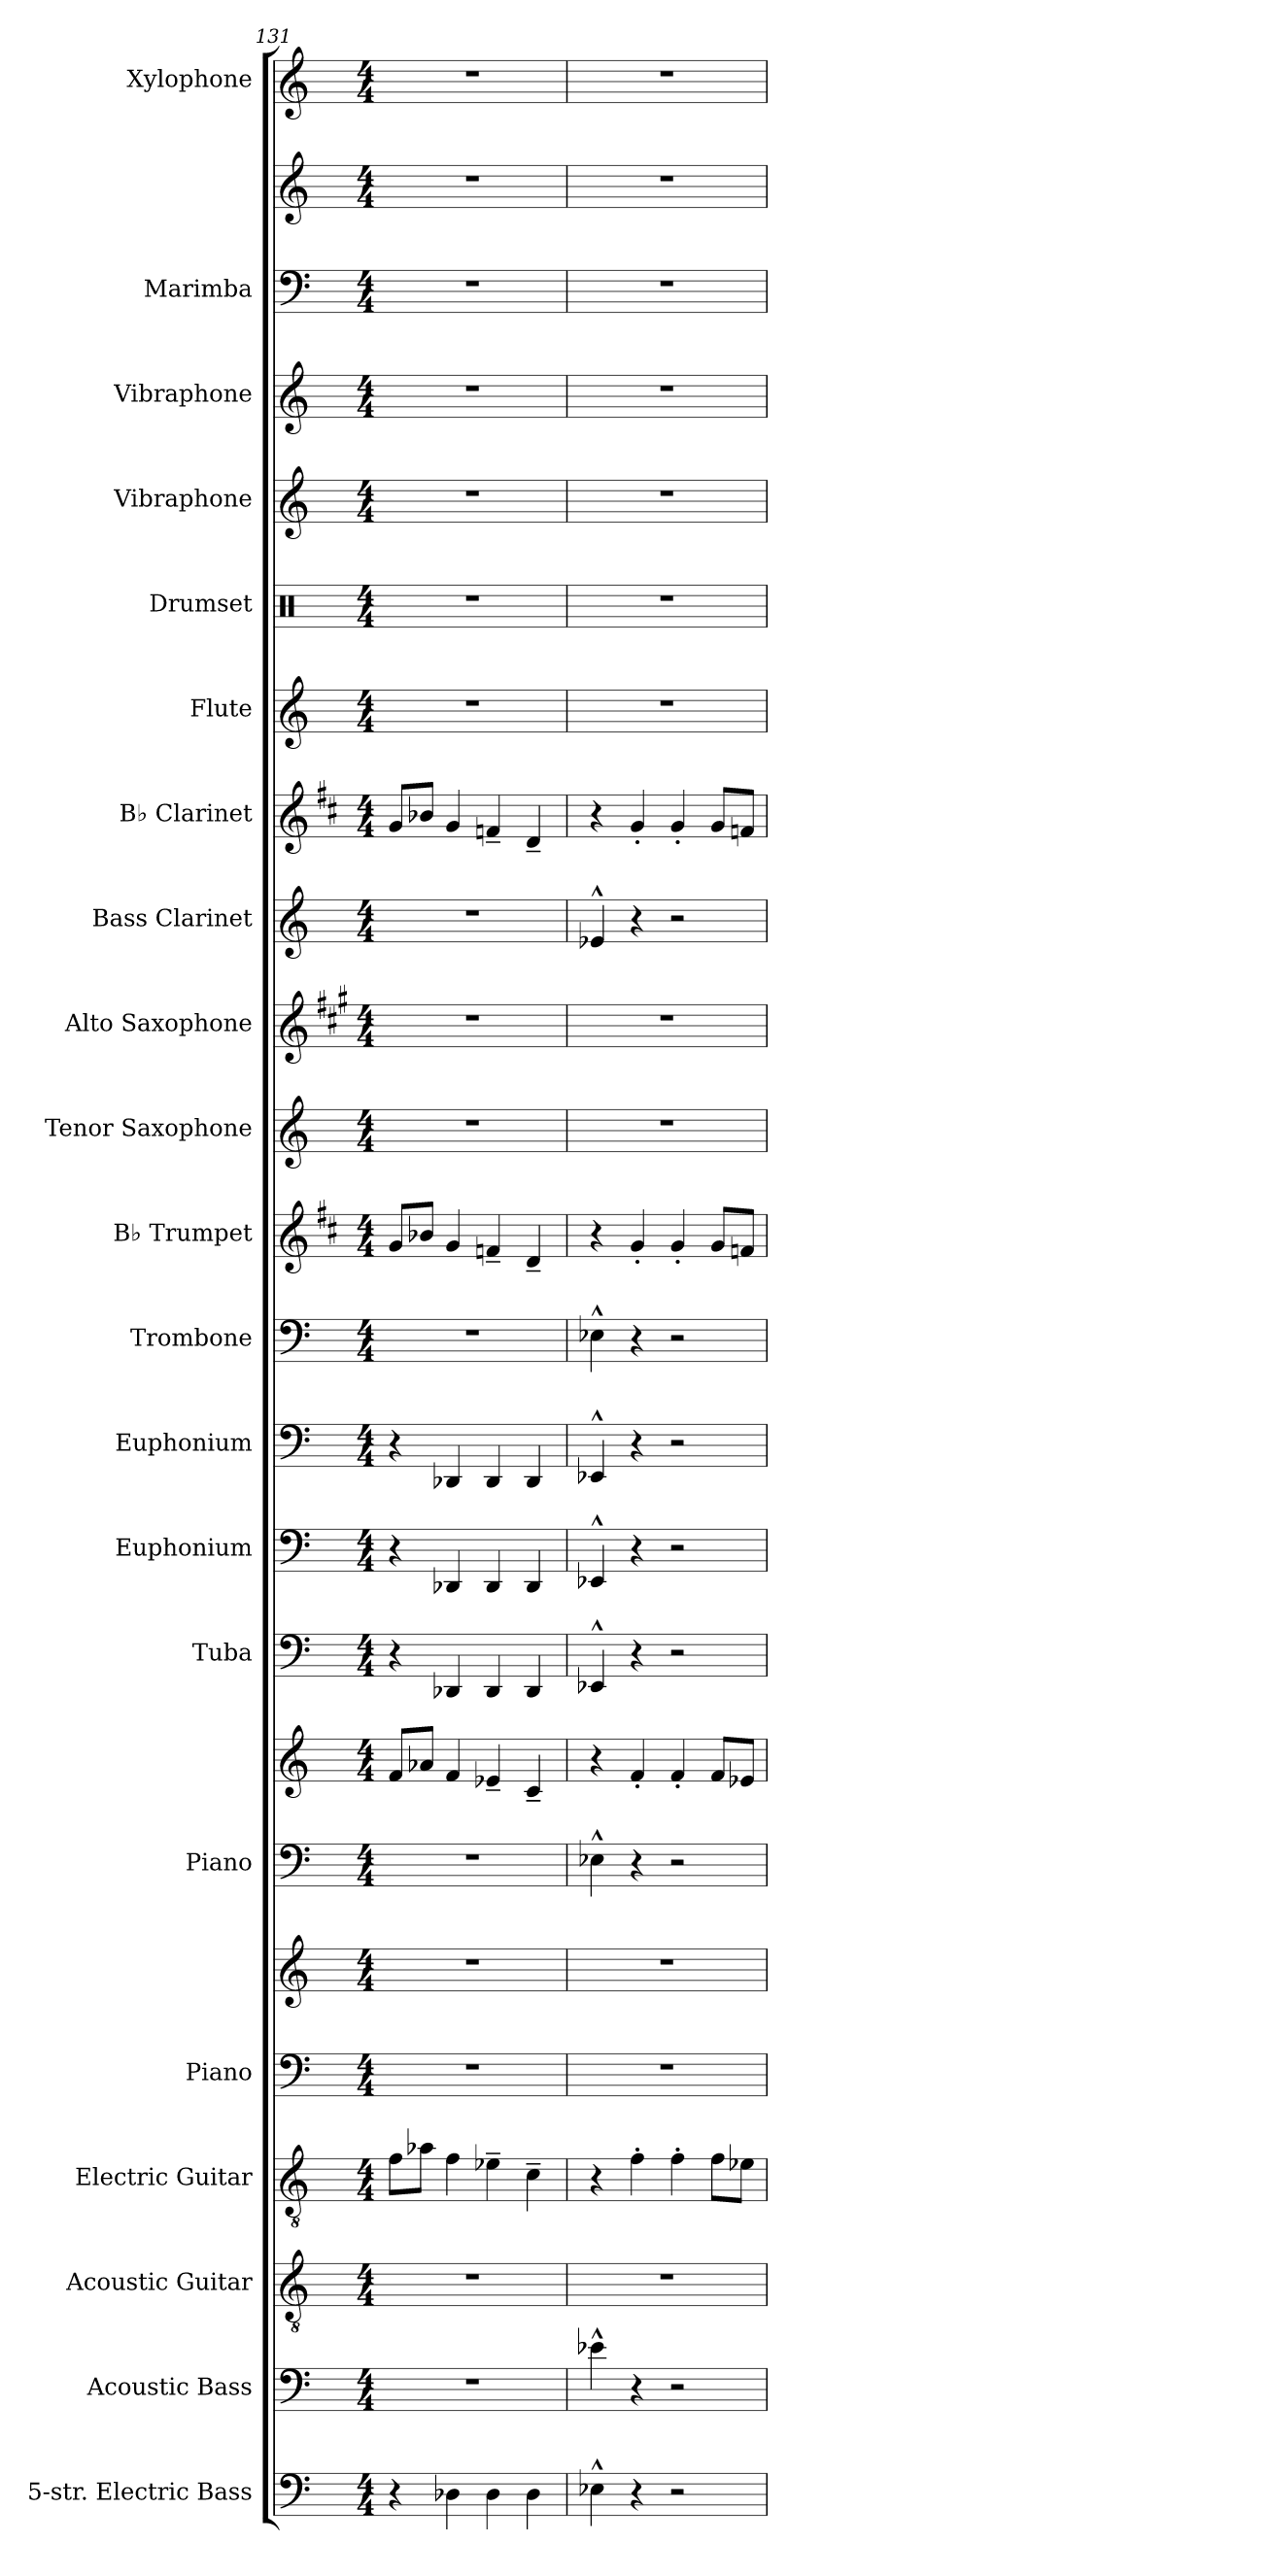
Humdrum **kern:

**kern	**kern	**kern	**kern	**kern	**kern	**kern	**kern	**kern	**kern	**kern	**kern	**kern	**kern	**kern	**kern	**kern	**kern	**kern	**kern	**kern	**kern	**kern	**kern
*part21	*part20	*part19	*part18	*part17	*part17	*part16	*part16	*part15	*part14	*part13	*part12	*part11	*part10	*part9	*part8	*part7	*part6	*part5	*part4	*part3	*part2	*part2	*part1
*staff24	*staff23	*staff22	*staff21	*staff20	*staff19	*staff18	*staff17	*staff16	*staff15	*staff14	*staff13	*staff12	*staff11	*staff10	*staff9	*staff8	*staff7	*staff6	*staff5	*staff4	*staff3	*staff2	*staff1
*I"5-str. Electric Bass	*I"Acoustic Bass	*I"Acoustic Guitar	*I"Electric Guitar	*I"Piano	*	*I"Piano	*	*I"Tuba	*I"Euphonium	*I"Euphonium	*I"Trombone	*I"B♭ Trumpet	*I"Tenor Saxophone	*I"Alto Saxophone	*I"Bass Clarinet	*I"B♭ Clarinet	*I"Flute	*I"Drumset	*I"Vibraphone	*I"Vibraphone	*I"Marimba	*	*I"Xylophone
*I'El. B.	*I'Bass	*I'Guit.	*I'El. Guit.	*I'Pno.	*	*I'Pno.	*	*I'Tba.	*I'Euph.	*I'Euph.	*I'Tbn.	*I'B♭ Tpt.	*I'T. Sax.	*I'A. Sax.	*I'B. Cl.	*I'B♭ Cl.	*I'Fl.	*I'Drs.	*I'Vib.	*I'Vib.	*I'Mrm.	*	*I'Xyl.
!!LO:PB:g=z
*clefF4	*clefF4	*clefGv2	*clefGv2	*clefF4	*clefG2	*clefF4	*clefG2	*clefF4	*clefF4	*clefF4	*clefF4	*clefG2	*clefG2	*clefG2	*clefG2	*clefG2	*clefG2	*clefX	*clefG2	*clefG2	*clefF4	*clefG2	*clefG2
*ITrd7c12	*ITrd7c12	*	*	*	*	*	*	*	*	*	*	*ITrd1c2	*ITrd8c14	*ITrd5c9	*ITrd8c14	*ITrd1c2	*	*	*	*	*	*	*ITrd-7c-12
*k[]	*k[]	*k[]	*k[]	*k[]	*k[]	*k[]	*k[]	*k[]	*k[]	*k[]	*k[]	*k[]	*k[]	*k[]	*k[]	*k[]	*k[]	*k[]	*k[]	*k[]	*k[]	*k[]	*k[]
*M4/4	*M4/4	*M4/4	*M4/4	*M4/4	*M4/4	*M4/4	*M4/4	*M4/4	*M4/4	*M4/4	*M4/4	*M4/4	*M4/4	*M4/4	*M4/4	*M4/4	*M4/4	*M4/4	*M4/4	*M4/4	*M4/4	*M4/4	*M4/4
=131	=131	=131	=131	=131	=131	=131	=131	=131	=131	=131	=131	=131	=131	=131	=131	=131	=131	=131	=131	=131	=131	=131	=131
4r	1r	1r	8f\L	1r	1r	1r	8f/L	4r	4r	4r	1r	8f/L	1r	1r	1r	8f/L	1r	1r	1r	1r	1r	1r	1r
.	.	.	8a-X\J	.	.	.	8a-X/J	.	.	.	.	8a-X/J	.	.	.	8a-X/J	.	.	.	.	.	.	.
4DD-X\	.	.	4f\	.	.	.	4f/	4DD-X/	4DD-X/	4DD-X/	.	4f/	.	.	.	4f/	.	.	.	.	.	.	.
4DD-\	.	.	4e-X~\	.	.	.	4e-X~/	4DD-/	4DD-/	4DD-/	.	4e-X~/	.	.	.	4e-X~/	.	.	.	.	.	.	.
4DD-\	.	.	4c~\	.	.	.	4c~/	4DD-/	4DD-/	4DD-/	.	4c~/	.	.	.	4c~/	.	.	.	.	.	.	.
=132	=132	=132	=132	=132	=132	=132	=132	=132	=132	=132	=132	=132	=132	=132	=132	=132	=132	=132	=132	=132	=132	=132	=132
4EE-X^^\	4E-X^^\	1r	4r	1r	1r	4E-X^^\	4r	4EE-X^^/	4EE-X^^/	4EE-X^^/	4E-X^^\	4r	1r	1r	4E-X^^/	4r	1r	1r	1r	1r	1r	1r	1r
4r	4r	.	4f'\	.	.	4r	4f'/	4r	4r	4r	4r	4f'/	.	.	4r	4f'/	.	.	.	.	.	.	.
2r	2r	.	4f'\	.	.	2r	4f'/	2r	2r	2r	2r	4f'/	.	.	2r	4f'/	.	.	.	.	.	.	.
.	.	.	8f\L	.	.	.	8f/L	.	.	.	.	8f/L	.	.	.	8f/L	.	.	.	.	.	.	.
.	.	.	8e-X\J	.	.	.	8e-X/J	.	.	.	.	8e-X/J	.	.	.	8e-X/J	.	.	.	.	.	.	.
=	=	=	=	=	=	=	=	=	=	=	=	=	=	=	=	=	=	=	=	=	=	=	=
*-	*-	*-	*-	*-	*-	*-	*-	*-	*-	*-	*-	*-	*-	*-	*-	*-	*-	*-	*-	*-	*-	*-	*-
